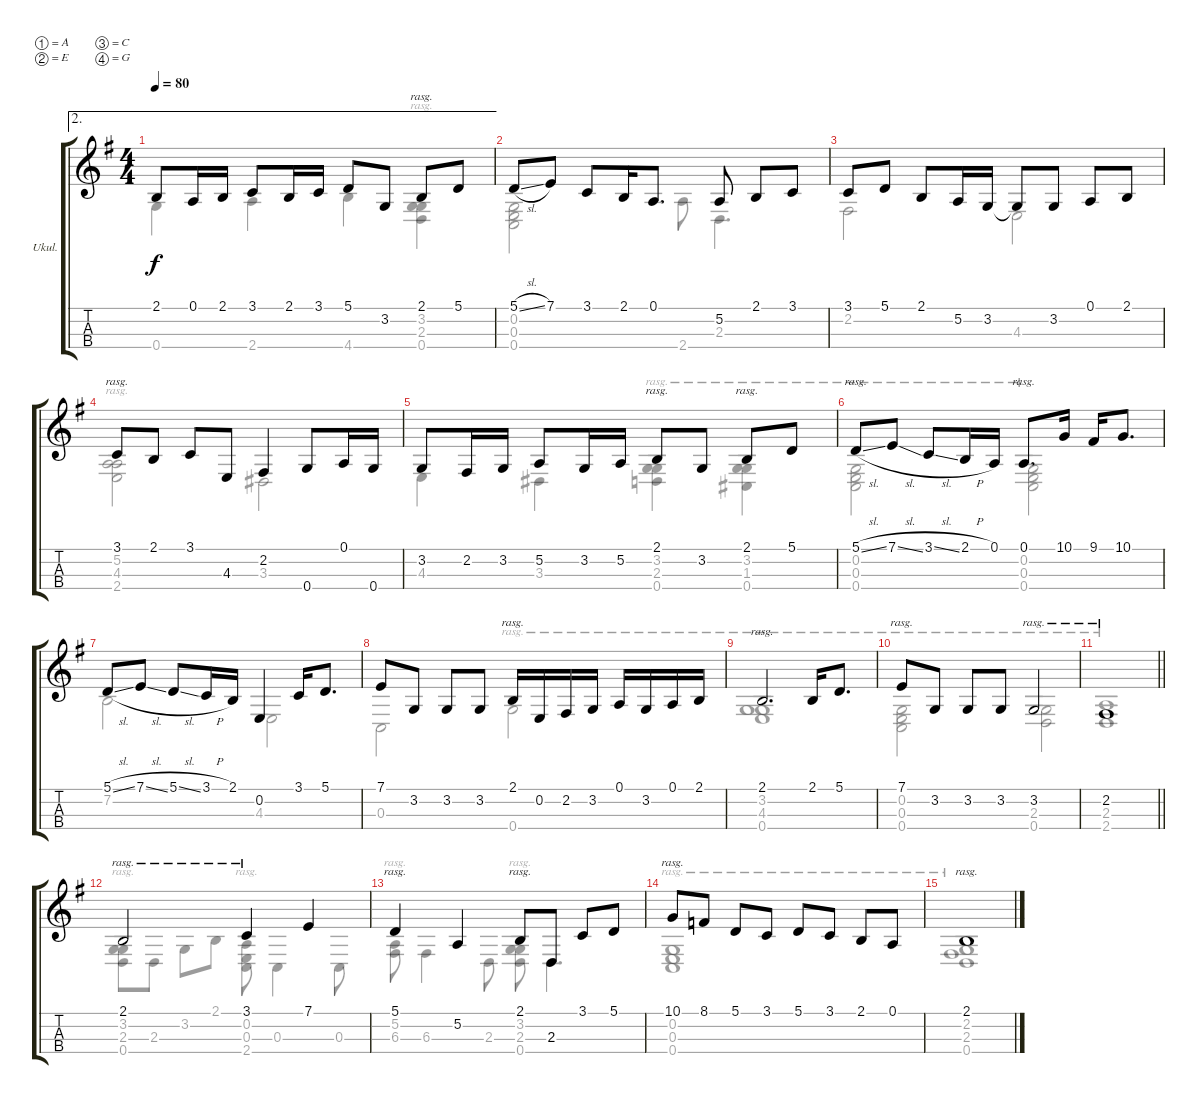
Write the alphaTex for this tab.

\bracketExtendMode groupsimilarinstruments
\useSystemSignSeparator
\firstSystemTrackNameOrientation horizontal
\otherSystemsTrackNameOrientation horizontal
\chordDiagramsInScore
\track ("Track 1" "Ukul.") {instrument acousticguitarsteel}
\staff {score tabs}
\tuning (A3 E3 C3 G3)
\displaytranspose 0
\voice
\ae 2
\ts (4 4)
\tempo 80
\clef g2
\scale
0.45708
\ks g
2.1.8{dy f} 0.1.16 2.1.16 3.1.8 2.1.16 3.1.16 5.1.8 3.2.8 2.1.8{rasg amianapaest} 5.1.8 |
\scale
0.542674 5.1{sl}.8 7.1.8 3.1.8 2.1.16 0.1.8{d} 5.2.8 2.1.8 3.1.8 |
\scale
0.463359 3.1.8 5.1.8 2.1.8 5.2.16 3.2.16 3.2{t}.8 3.2.8 0.1.8 2.1.8 |
\scale
0.536637 3.1.8{rasg amianapaest} 2.1.8 3.1.8 4.3.8 2.2.4 0.4.8 0.1.16 0.4.16 |
\scale
0.47754 3.2.8 2.2.16 3.2.16 5.2.8 3.2.16 5.2.16 2.1.8{rasg amianapaest} 3.2.8 2.1.8{rasg amianapaest} 5.1.8 |
\scale
0.522152 5.1{sl}.8{rasg amianapaest} 7.1{sl}.8 3.1{sl}.8 2.1{h}.16 0.1.16 0.1.8{d rasg amianapaest} 10.1.16 9.1.16 10.1.8{d} |
\scale
0.479241 5.1{sl}.8 7.1{sl}.8 5.1{sl}.8 3.1{h}.16 2.1.16 0.2.4 3.1.16 5.1.8{d} |
\scale
0.520581 7.1.8 3.2.8 3.2.8 3.2.8 2.1.16{rasg amianapaest} 0.2.16 2.2.16 3.2.16 0.1.16 3.2.16 0.1.16 2.1.16 |
\scale
0.517829 2.1.2{d rasg amianapaest} 2.1.16 5.1.8{d} |
\scale
0.481757 7.1.8{rasg amianapaest} 3.2.8 3.2.8 3.2.8 3.2.2{rasg amianapaest} |
\scale
0.537004
\barLineRight lightlight
2.2.1{rasg amianapaest} |
\scale
0.466153 2.1.2{rasg amianapaest} 3.1.4{rasg amianapaest} 7.1.4 |
5.1.4{rasg amianapaest} 5.2.4 2.1.8{rasg amianapaest} 2.3.8 3.1.8 5.1.8 |
10.1.8{rasg amianapaest} 8.1.8 5.1.8 3.1.8 5.1.8 3.1.8 2.1.8 0.1.8 |
2.1.1{rasg amianapaest}
\voice
\clef g2
\ottava regular
\simile none
\scale
0.45708
\ks g
0.4.4{dy f} 2.4.4 4.4.4 (3.2 2.3 0.4).4{rasg amianapaest} |
\scale
0.542674 (0.2 0.3 0.4).2 2.4.8 2.3.4{d} |
\scale
0.463359 2.2.2 4.3.2 |
\scale
0.536637 (5.2 4.3 2.4).2{rasg amianapaest} 3.3.2 |
\scale
0.47754 4.3.4 3.3.4 (3.2 2.3 0.4).4{rasg amianapaest} (3.2 1.3 0.4).4{rasg amianapaest} |
\scale
0.522152 (0.2 0.3 0.4).2{rasg amianapaest} (0.2 0.3 0.4).2{rasg amianapaest} |
\scale
0.479241 7.2.2 4.3.2 |
\scale
0.520581 0.3.2 0.4.2{rasg amianapaest} |
\scale
0.517829 (3.2 4.3 0.4).1{rasg amianapaest} |
\scale
0.481757 (0.2 0.3 0.4).2{rasg amianapaest} (2.3 0.4).2{rasg amianapaest} |
\scale
0.537004
\barLineRight lightlight
(2.3 2.4).1{rasg amianapaest} |
\scale
0.466153 (3.2 2.3 0.4).8{rasg amianapaest} 2.3.8 3.2.8 2.1.8 (0.2 0.3 2.4).8{rasg amianapaest} 0.3.4 0.3.8 |
(5.2 6.3).8{rasg amianapaest} 6.3.4 2.3.8 (3.2 2.3 0.4).8{rasg amianapaest} 2.3.4{d} |
(0.2 0.3 0.4).1{rasg amianapaest} |
(2.2 2.3 0.4).1{rasg amianapaest}
